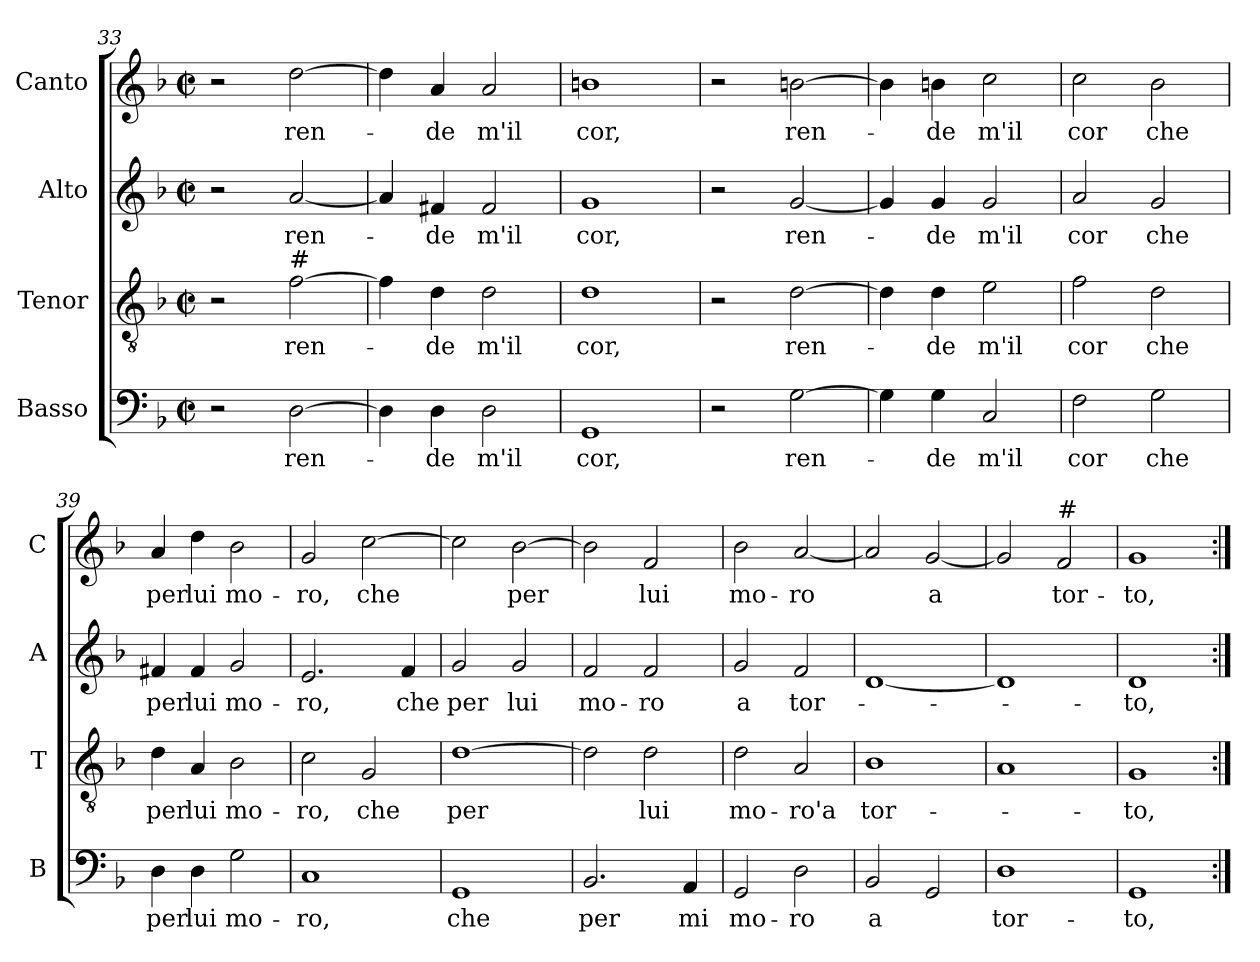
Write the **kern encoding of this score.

**kern	**text	**kern	**text	**kern	**text	**kern	**text
*part4	*part4	*part3	*part3	*part2	*part2	*part1	*part1
*staff4	*staff4	*staff3	*staff3	*staff2	*staff2	*staff1	*staff1
*I"Basso	*	*I"Tenor	*	*I"Alto	*	*I"Canto	*
*I'B	*	*I'T	*	*I'A	*	*I'C	*
*clefF4	*	*clefGv2	*	*clefG2	*	*clefG2	*
*k[b-]	*	*k[b-]	*	*k[b-]	*	*k[b-]	*
*F:	*	*F:	*	*F:	*	*F:	*
*M2/2	*	*M2/2	*	*M2/2	*	*M2/2	*
*met(c|)	*	*met(c|)	*	*met(c|)	*	*met(c|)	*
=33	=33	=33	=33	=33	=33	=33	=33
2r	.	2r	.	2r	.	2r	.
!	!	!LO:TX:a:t=#	!	!	!	!	!
!	!LO:LY:b	!	!LO:LY:b	!	!LO:LY:b	!	!LO:LY:b
[2D\	ren-	[2f\	ren-	[2a/	ren-	[2dd\	ren-
=34	=34	=34	=34	=34	=34	=34	=34
4D\]	.	4f\]	.	4a/]	.	4dd\]	.
!	!LO:LY:b	!	!LO:LY:b	!	!LO:LY:b	!	!LO:LY:b
4D\	-de	4d\	-de	4f#X/	-de	4a/	-de
!	!LO:LY:b	!	!LO:LY:b	!	!LO:LY:b	!	!LO:LY:b
2D\	m'il	2d\	m'il	2f#/	m'il	2a/	m'il
=35	=35	=35	=35	=35	=35	=35	=35
!	!LO:LY:b	!	!LO:LY:b	!	!LO:LY:b	!	!LO:LY:b
1GG	cor,	1d	cor,	1g	cor,	1bn	cor,
!!LO:PB:g=z
=36	=36	=36	=36	=36	=36	=36	=36
2r	.	2r	.	2r	.	2r	.
!	!LO:LY:b	!	!LO:LY:b	!	!LO:LY:b	!	!LO:LY:b
[2G\	ren-	[2d\	ren-	[2g/	ren-	[2bn\	ren-
=37	=37	=37	=37	=37	=37	=37	=37
4G\]	.	4d\]	.	4g/]	.	4b\]	.
!	!LO:LY:b	!	!LO:LY:b	!	!LO:LY:b	!	!LO:LY:b
4G\	-de	4d\	-de	4g/	-de	4bn\	-de
!	!LO:LY:b	!	!LO:LY:b	!	!LO:LY:b	!	!LO:LY:b
2C/	m'il	2e\	m'il	2g/	m'il	2cc\	m'il
=38	=38	=38	=38	=38	=38	=38	=38
!	!LO:LY:b	!	!LO:LY:b	!	!LO:LY:b	!	!LO:LY:b
2F\	cor	2f\	cor	2a/	cor	2cc\	cor
!	!LO:LY:b	!	!LO:LY:b	!	!LO:LY:b	!	!LO:LY:b
2G\	che	2d\	che	2g/	che	2b-\	che
=39	=39	=39	=39	=39	=39	=39	=39
!	!LO:LY:b	!	!LO:LY:b	!	!LO:LY:b	!	!LO:LY:b
4D\	per	4d\	per	4f#X/	per	4a/	per
!	!LO:LY:b	!	!LO:LY:b	!	!LO:LY:b	!	!LO:LY:b
4D\	lui	4A/	lui	4f#/	lui	4dd\	lui
!	!LO:LY:b	!	!LO:LY:b	!	!LO:LY:b	!	!LO:LY:b
2G\	mo-	2B-\	mo-	2g/	mo-	2b-\	mo-
=40	=40	=40	=40	=40	=40	=40	=40
!	!LO:LY:b	!	!LO:LY:b	!	!LO:LY:b	!	!LO:LY:b
1C	-ro,	2c\	-ro,	2.e/	-ro,	2g/	-ro,
!	!	!	!LO:LY:b	!	!	!	!LO:LY:b
.	.	2G/	che	.	.	[2cc\	che
!	!	!	!	!	!LO:LY:b	!	!
.	.	.	.	4f/	che	.	.
=41	=41	=41	=41	=41	=41	=41	=41
!	!LO:LY:b	!	!LO:LY:b	!	!LO:LY:b	!	!
1GG	che	[1d	per	2g/	per	2cc\]	.
!	!	!	!	!	!LO:LY:b	!	!LO:LY:b
.	.	.	.	2g/	lui	[2b-\	per
!!LO:LB:g=z
=42	=42	=42	=42	=42	=42	=42	=42
!	!LO:LY:b	!	!	!	!LO:LY:b	!	!
2.BB-/	per	2d\]	.	2f/	mo-	2b-\]	.
!	!	!	!LO:LY:b	!	!LO:LY:b	!	!LO:LY:b
.	.	2d\	lui	2f/	-ro	2f/	lui
!	!LO:LY:b	!	!	!	!	!	!
4AA/	mi	.	.	.	.	.	.
=43	=43	=43	=43	=43	=43	=43	=43
!	!LO:LY:b	!	!LO:LY:b	!	!LO:LY:b	!	!LO:LY:b
2GG/	mo-	2d\	mo-	2g/	a	2b-\	mo-
!	!LO:LY:b	!	!LO:LY:b	!	!LO:LY:b	!	!LO:LY:b
2D\	-ro	2A/	-ro'a	2f/	tor-	[2a/	-ro
=44	=44	=44	=44	=44	=44	=44	=44
!	!LO:LY:b	!	!LO:LY:b	!	!	!	!
2BB-/	a	1B-	tor-	[1d	.	2a/]	.
!	!	!	!	!	!	!	!LO:LY:b
2GG/	.	.	.	.	.	[2g/	a
=45	=45	=45	=45	=45	=45	=45	=45
!	!LO:LY:b	!	!	!	!	!	!
1D	tor-	1A	.	1d]	.	2g/]	.
!	!	!	!	!	!	!LO:TX:a:t=#	!
!	!	!	!	!	!	!	!LO:LY:b
.	.	.	.	.	.	2f/	tor-
=46	=46	=46	=46	=46	=46	=46	=46
!	!LO:LY:b	!	!LO:LY:b	!	!LO:LY:b	!	!LO:LY:b
1GG	-to,	1G	-to,	1d	-to,	1g	-to,
=:|!	=:|!	=:|!	=:|!	=:|!	=:|!	=:|!	=:|!
*-	*-	*-	*-	*-	*-	*-	*-
